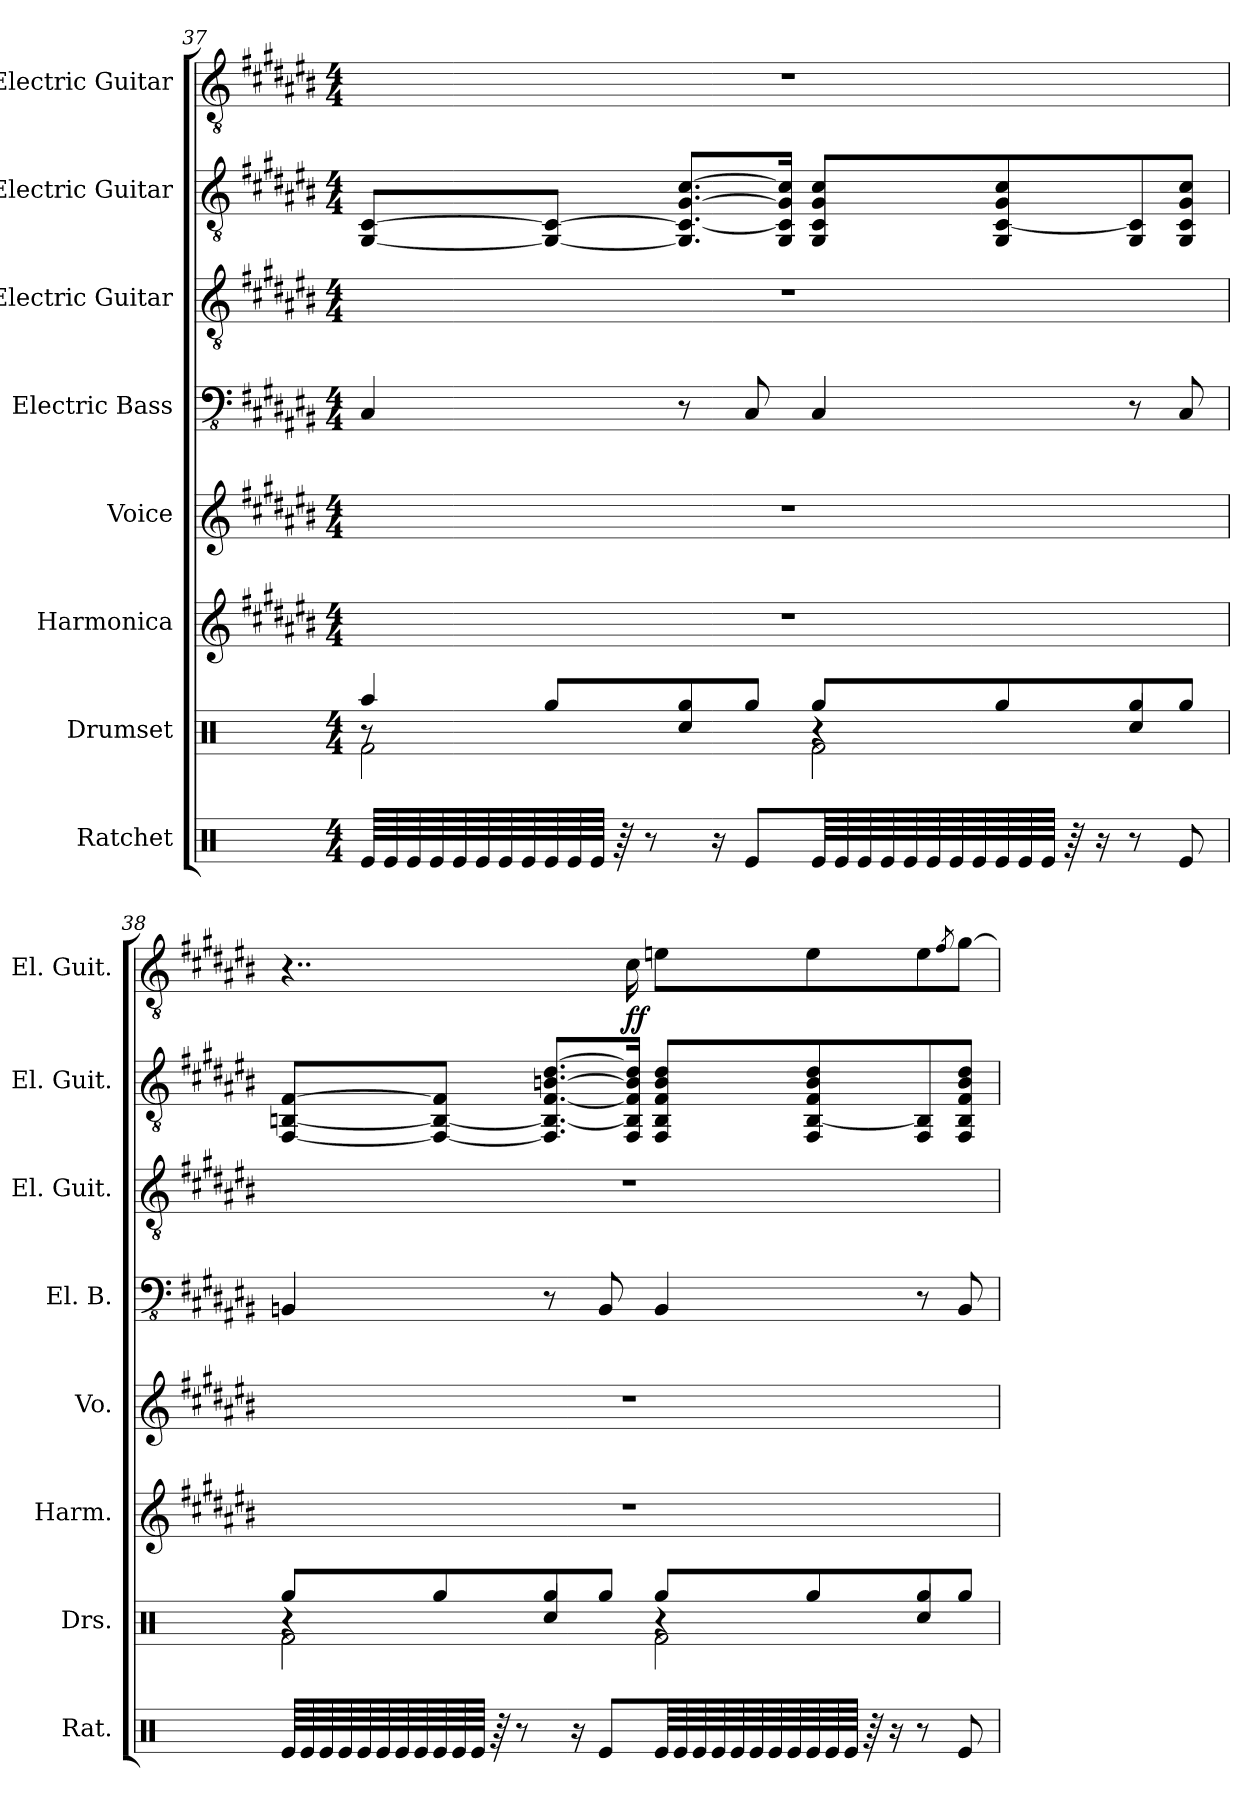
**kern	**kern	**kern	**kern	**kern	**kern	**kern	**kern	**dynam
*part8	*part7	*part6	*part5	*part4	*part3	*part2	*part1	*part1
*staff8	*staff7	*staff6	*staff5	*staff4	*staff3	*staff2	*staff1	*staff1
*I"Ratchet	*I"Drumset	*I"Harmonica	*I"Voice	*I"Electric Bass	*I"Electric Guitar	*I"Electric Guitar	*I"Electric Guitar	*
*I'Rat.	*I'Drs.	*I'Harm.	*I'Vo.	*I'El. B.	*I'El. Guit.	*I'El. Guit.	*I'El. Guit.	*
!!LO:PB:g=z
*clefX	*clefX	*clefG2	*clefG2	*clefFv4	*clefGv2	*clefGv2	*clefGv2	*
*k[]	*k[]	*k[f#c#g#d#a#e#b#]	*k[f#c#g#d#a#e#b#]	*k[f#c#g#d#a#e#b#]	*k[f#c#g#d#a#e#b#]	*k[f#c#g#d#a#e#b#]	*k[f#c#g#d#a#e#b#]	*
*M4/4	*M4/4	*M4/4	*M4/4	*M4/4	*M4/4	*M4/4	*M4/4	*
=37	=37	=37	=37	=37	=37	=37	=37	=37
*	*^	*	*	*	*	*	*	*
*	*	*^	*	*	*	*	*	*	*
64Re/LLLL	4Raa/	2Rf\	8r	1r	1r	4CC#/	1r	[8GG#/ [8C#/L	1r	.
64Re/	.	.	.	.	.	.	.	.	.	.
64Re/	.	.	.	.	.	.	.	.	.	.
64Re/	.	.	.	.	.	.	.	.	.	.
64Re/	.	.	.	.	.	.	.	.	.	.
64Re/	.	.	.	.	.	.	.	.	.	.
64Re/	.	.	.	.	.	.	.	.	.	.
64Re/	.	.	.	.	.	.	.	.	.	.
64Re/	.	.	8Rgg/L	.	.	.	.	8GG#/_ 8C#/_J	.	.
64Re/	.	.	.	.	.	.	.	.	.	.
64Re/JJJJ	.	.	.	.	.	.	.	.	.	.
64r	.	.	.	.	.	.	.	.	.	.
8r	.	.	.	.	.	.	.	.	.	.
.	4Rcc/	.	8Rgg/	.	.	8r	.	8.GG#/] 8.C#/_ [8.G#/ [8.c#/L	.	.
16r	.	.	.	.	.	.	.	.	.	.
8Re/L	.	.	8Rgg/J	.	.	8CC#/	.	.	.	.
.	.	.	.	.	.	.	.	16GG#/ 16C#/] 16G#/] 16c#/]Jk	.	.
64Re/LLL	4r	2Rf\	8Rgg/L	.	.	4CC#/	.	8GG#/ 8C#/ 8G#/ 8c#/L	.	.
64Re/	.	.	.	.	.	.	.	.	.	.
64Re/	.	.	.	.	.	.	.	.	.	.
64Re/	.	.	.	.	.	.	.	.	.	.
64Re/	.	.	.	.	.	.	.	.	.	.
64Re/	.	.	.	.	.	.	.	.	.	.
64Re/	.	.	.	.	.	.	.	.	.	.
64Re/	.	.	.	.	.	.	.	.	.	.
64Re/	.	.	8Rgg/	.	.	.	.	8GG#/ [8C#/ 8G#/ 8c#/	.	.
64Re/	.	.	.	.	.	.	.	.	.	.
64Re/JJJJ	.	.	.	.	.	.	.	.	.	.
64r	.	.	.	.	.	.	.	.	.	.
16r	.	.	.	.	.	.	.	.	.	.
8r	4Rcc/	.	8Rgg/	.	.	8r	.	8GG#/ 8C#/]	.	.
8Re/	.	.	8Rgg/J	.	.	8CC#/	.	8GG#/ 8C#/ 8G#/ 8c#/J	.	.
!!LO:PB:g=z
=38	=38	=38	=38	=38	=38	=38	=38	=38	=38	=38
64Re/LLLL	4r	2Rf\	8Rgg/L	1r	1r	4BBBn/	1r	[8FF#/ [8BBn/ [8F#/L	4..r	.
64Re/	.	.	.	.	.	.	.	.	.	.
64Re/	.	.	.	.	.	.	.	.	.	.
64Re/	.	.	.	.	.	.	.	.	.	.
64Re/	.	.	.	.	.	.	.	.	.	.
64Re/	.	.	.	.	.	.	.	.	.	.
64Re/	.	.	.	.	.	.	.	.	.	.
64Re/	.	.	.	.	.	.	.	.	.	.
64Re/	.	.	8Rgg/	.	.	.	.	8FF#/_ 8BB/_ 8F#/]J	.	.
64Re/	.	.	.	.	.	.	.	.	.	.
64Re/JJJJ	.	.	.	.	.	.	.	.	.	.
64r	.	.	.	.	.	.	.	.	.	.
8r	.	.	.	.	.	.	.	.	.	.
.	4Rcc/	.	8Rgg/	.	.	8r	.	8.FF#/] 8.BB/_ [8.F#/ [8.Bn/ [8.d#/L	.	.
16r	.	.	.	.	.	.	.	.	.	.
8Re/L	.	.	8Rgg/J	.	.	8BBB/	.	.	.	.
!	!	!	!	!	!	!	!	!	!	!LO:DY:b
.	.	.	.	.	.	.	.	16FF#/ 16BB/] 16F#/] 16B/] 16d#/]Jk	16c#\	ff
64Re/LLL	4r	2Rf\	8Rgg/L	.	.	4BBB/	.	8FF#/ 8BB/ 8F#/ 8B/ 8d#/L	8en\L	.
64Re/	.	.	.	.	.	.	.	.	.	.
64Re/	.	.	.	.	.	.	.	.	.	.
64Re/	.	.	.	.	.	.	.	.	.	.
64Re/	.	.	.	.	.	.	.	.	.	.
64Re/	.	.	.	.	.	.	.	.	.	.
64Re/	.	.	.	.	.	.	.	.	.	.
64Re/	.	.	.	.	.	.	.	.	.	.
64Re/	.	.	8Rgg/	.	.	.	.	8FF#/ [8BB/ 8F#/ 8B/ 8d#/	8e\	.
64Re/	.	.	.	.	.	.	.	.	.	.
64Re/JJJJ	.	.	.	.	.	.	.	.	.	.
64r	.	.	.	.	.	.	.	.	.	.
16r	.	.	.	.	.	.	.	.	.	.
8r	4Rcc/	.	8Rgg/	.	.	8r	.	8FF#/ 8BB/]	8e\	.
.	.	.	.	.	.	.	.	.	8qf#/	.
8Re/	.	.	8Rgg/J	.	.	8BBB/	.	8FF#/ 8BB/ 8F#/ 8B/ 8d#/J	[8g#\J	.
*	*v	*v	*v	*	*	*	*	*	*	*
=	=	=	=	=	=	=	=	=
*-	*-	*-	*-	*-	*-	*-	*-	*-
